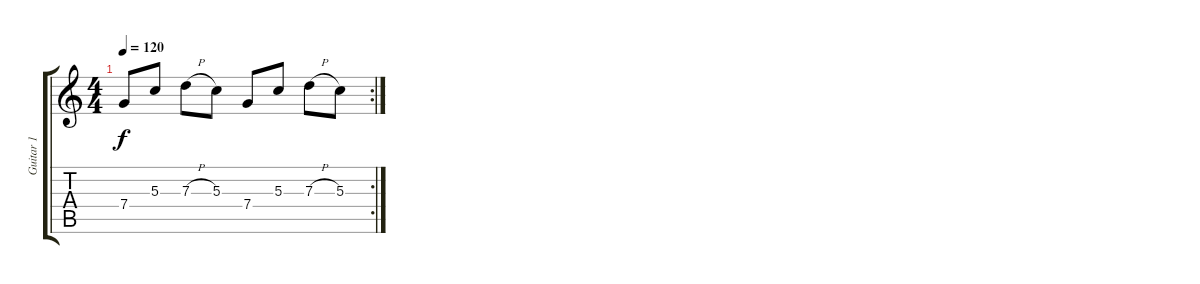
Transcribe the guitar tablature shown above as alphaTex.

\track ("Guitar 1" "Guitar 1") {instrument acousticguitarsteel}
\staff {score tabs}
\tuning (E4 C4 G3 C3 G2 C2) {hide}
\rc 2
\ts (4 4)
\tempo 120
\clef g2
\ks c
7.4.8{dy f} 5.3.8 7.3{h}.8 5.3.8 7.4.8 5.3.8 7.3{h}.8 5.3.8
